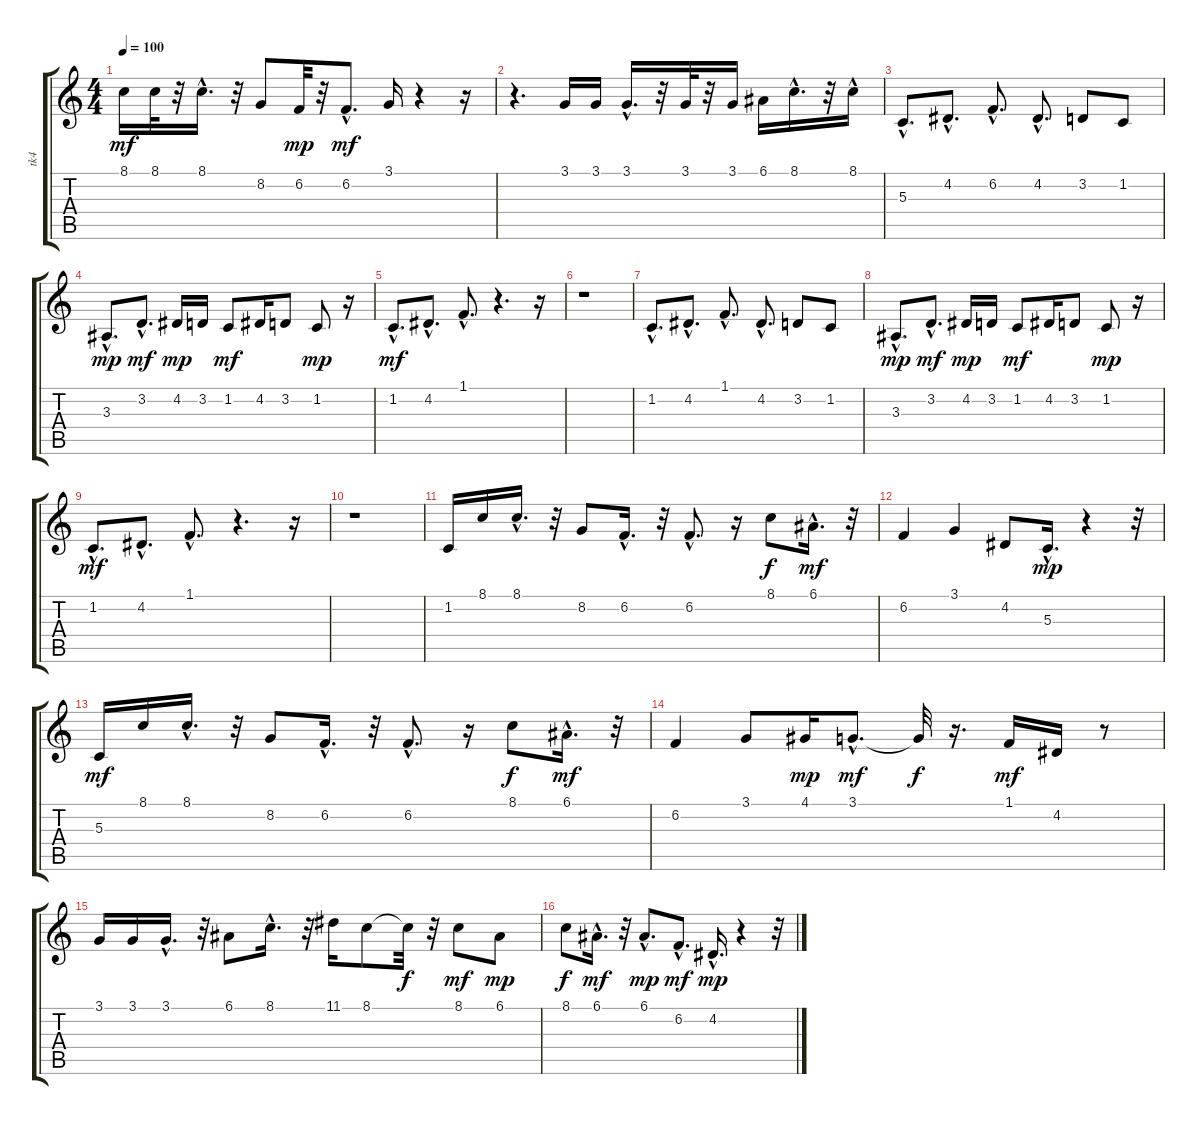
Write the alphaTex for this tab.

\track ("tk4" "tk4") {instrument acousticgrandpiano}
\staff {score tabs}
\tuning (E4 B3 G3 D3 A2 E2) {hide}
\ts (4 4)
\tempo 100
\clef g2
\ks c
8.1.16{dy mf} 8.1.32 r.32 8.1{hac}.16{d} r.32 8.2.8 6.2.32{dy mp} r.32 6.2{hac}.8{d dy mf} 3.1.16 r.4 r.16 |
r.4{d} 3.1.16 3.1.16 3.1{hac}.16{d} r.32 3.1.32 r.32 3.1.16 6.1.16 8.1{hac}.16{d} r.32 8.1{hac}.16 |
5.3{hac}.8{d} 4.2{hac}.8{d} 6.2{hac}.8{d} 4.2{hac}.8{d} 3.2.8 1.2.8 |
3.3{hac}.8{d dy mp} 3.2{hac}.8{d dy mf} 4.2.16{dy mp} 3.2.16 1.2.8{dy mf} 4.2.16 3.2.8 1.2.8{dy mp} r.16 |
1.2{hac}.8{d dy mf} 4.2{hac}.8{d} 1.1{hac}.8{d} r.4{d} r.16 |
r.1 |
1.2{hac}.8{d} 4.2{hac}.8{d} 1.1{hac}.8{d} 4.2{hac}.8{d} 3.2.8 1.2.8 |
3.3{hac}.8{d dy mp} 3.2{hac}.8{d dy mf} 4.2.16{dy mp} 3.2.16 1.2.8{dy mf} 4.2.16 3.2.8 1.2.8{dy mp} r.16 |
1.2{hac}.8{d dy mf} 4.2{hac}.8{d} 1.1{hac}.8{d} r.4{d} r.16 |
r.1 |
1.2.16 8.1.16 8.1{hac}.16{d} r.32 8.2.8 6.2{hac}.16{d} r.32 6.2{hac}.8{d} r.16 8.1.8{dy f} 6.1{hac}.16{d dy mf} r.32 |
6.2.4 3.1.4 4.2.8 5.3{hac}.16{d dy mp} r.4 r.32 |
5.3.16{dy mf} 8.1.16 8.1{hac}.16{d} r.32 8.2.8 6.2{hac}.16{d} r.32 6.2{hac}.8{d} r.16 8.1.8{dy f} 6.1{hac}.16{d dy mf} r.32 |
6.2.4 3.1.8 4.1.16{dy mp} 3.1{hac}.8{d dy mf} 3.1{t}.32{dy f} r.16{d} 1.1.16{dy mf} 4.2.16 r.8 |
3.1.16 3.1.16 3.1{hac}.16{d} r.32 6.1.8 8.1{hac}.16{d} r.32 11.1.16 8.1.8 8.1{t}.32{dy f} r.32 8.1.8{dy mf} 6.1.8{dy mp} |
8.1.8{dy f} 6.1{hac}.16{d dy mf} r.32 6.1{hac}.8{d dy mp} 6.2{hac}.8{d dy mf} 4.2{hac}.16{d dy mp} r.4 r.32
